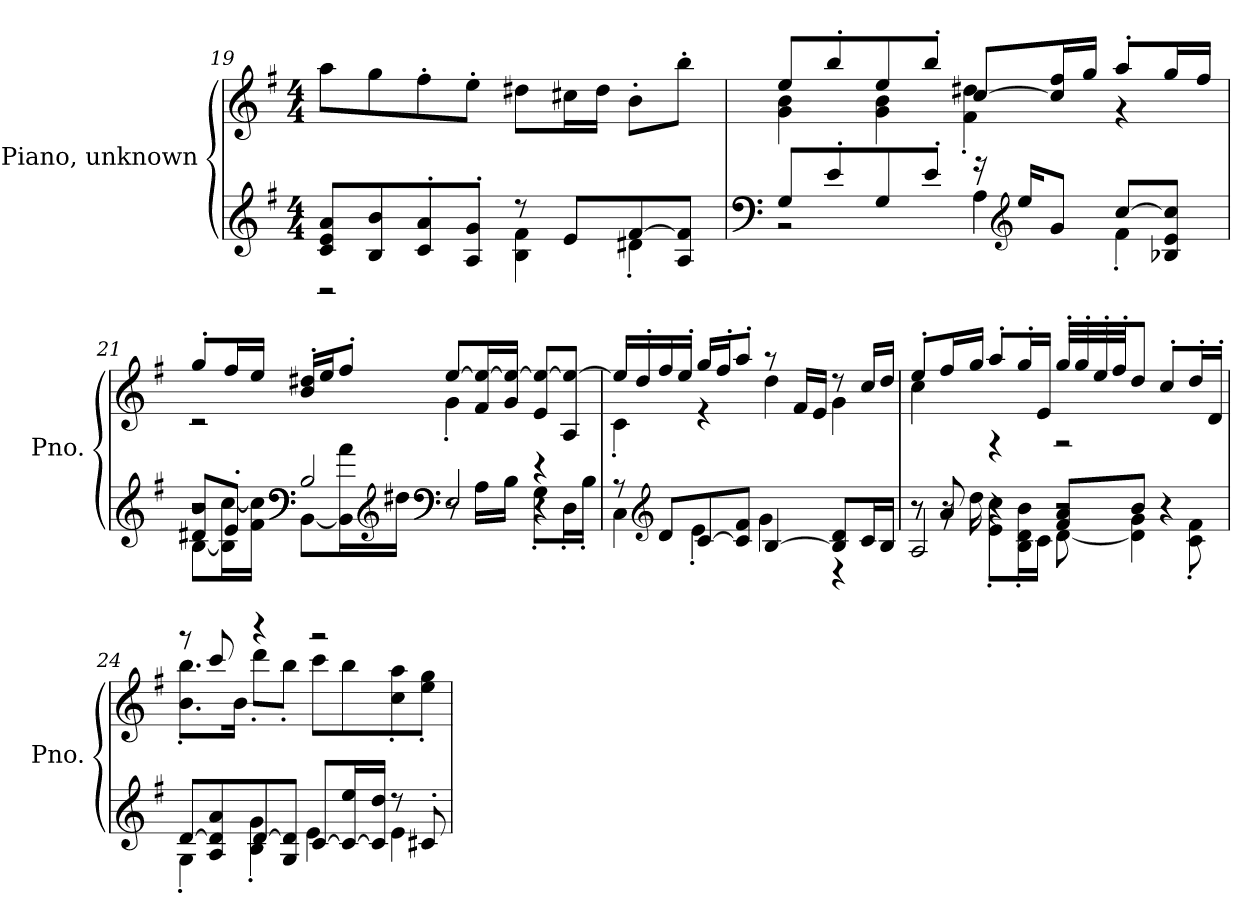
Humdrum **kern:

**kern	**kern
*part1	*part1
*staff2	*staff1
*I"Piano, unknown	*
*I'Pno.	*
*clefG2	*clefG2
*k[f#]	*k[f#]
*M4/4	*M4/4
=19	=19
*^	*
8c/ 8e/ 8a/L	2r	8aa\L
8B/ 8b/	.	8gg\
8c/' 8a/'	.	8ff#'\
8A/' 8g/'J	.	8ee'\J
8r	4B\ 4f#\	8dd#X\L
8e/L	.	16cc#X\L
.	.	16dd#\JJ
[8f#/	4d#X'\	8b'\L
8A/ 8f#/]J	.	8bb'\J
=20	=20	=20
*clefF4	*	*
*	*	*^
8G/L	2r	8ee/L	4g\ 4b\
8e'/	.	8bb'/	.
8G/	.	8ee/	4g\ 4b\
8e'/J	.	8bb'/J	.
16r	4A\	[8cc/L	4f#\' 4dd#X\'
*clefG2	*	*	*
16ee/KL	.	.	.
8g/J	.	16cc/] 16ff#/L	.
.	.	16gg/JJ	.
[8cc/L	4f#'\	8aa'/L	4r
8B-X/ 8e/ 8cc/]J	.	16gg/L	.
.	.	16ff#/JJ	.
!!LO:LB:g=z	!!
=21	=21	=21	=21
*	*^	*	*
8d#X/ 8b/L	[8B\L	2r	8gg'/L	2r
8e'/J	16B\] [16cc\L	.	16ff#/L	.
.	16f#\ 16cc\]JJ	.	16ee/JJ	.
*clefF4	*	*	*	*
2B/	[8BB\L	.	16b/' 16dd#X/'LL	.
.	.	.	16ee/J	.
.	16BB\] 16a\L	.	8ff#'/J	.
*clefG2	*	*	*	*
.	16dd#X\JJ	.	.	.
*clefF4	*	*	*	*
.	8r	2E/	[8ee/L	4g'\
.	16A\LL	.	16f#/ 16ee/_L	.
.	16B\JJ	.	16g/ 16ee/_JJ	.
4r	8G'\L	.	8e/ 8ee/_L	4r
.	16D'\L	.	8A/ 8ee/_J	.
.	16B'\JJ	.	.	.
*	*v	*v	*	*
=22	=22	=22	=22
8r	4C\	16ee/LL]	4c'\
.	.	16dd'/	.
*clefG2	*	*	*
8d/L	.	16ff#/	.
.	.	16ee'/JJ	.
[8c/	4e'\	16gg/LL	4r
.	.	16ff#'/J	.
8c/] 8f#/J	.	8aa'/J	.
[4B/	4g\	8r	4dd\
.	.	16f#/LL	.
.	.	16e/JJ	.
8B/] 8d/L	4r	8r	4g\
16c/L	.	16cc/LL	.
16B/JJ	.	16dd/JJ	.
!!LO:PB:g=z	!!
=23	=23	=23	=23
*	*^	*	*
8r	8r	2A/	8ee'/L	4cc\
8a/	16r	.	16ff#/L	.
.	16dd\	.	16gg/JJ	.
4r	8e\' 8cc\'L	.	8aa'/L	4r
.	16B\' 16d\' 16b\'L	.	16gg'/L	.
.	16c\JJ	.	16e/JJ	.
8f#/ 8a/L	[8d\	2r	32gg'/LLL	2r
.	.	.	32gg'/	.
.	.	.	32ee'/	.
.	.	.	32ff#'/JJ	.
8b/J	4d\] 4g\	.	8dd/J	.
4r	.	.	8cc'/L	.
.	8c\' 8f#\'	.	16dd'/L	.
.	.	.	16d'/JJ	.
*	*v	*v	*	*
=24	=24	=24	=24
[8d/L	4G'\	8r	8.b\' 8.bb\'L
8A/ 8d/] 8a/	.	8ccc/	.
.	.	.	16b\Jk
[8d/	4B\' 4g\'	4r	8ddd'\L
8G/ 8d/]J	.	.	8bb'\J
[8c/L	4e\	2r	8ccc\L
16c/_ 16ee/L	.	.	8bb\
16c/] 16dd/JJ	.	.	.
8r	4e\	.	8cc\' 8aa\'
8c#X'/	.	.	8ee\' 8gg\'J
*v	*v	*	*
*	*v	*v
=	=
*-	*-
